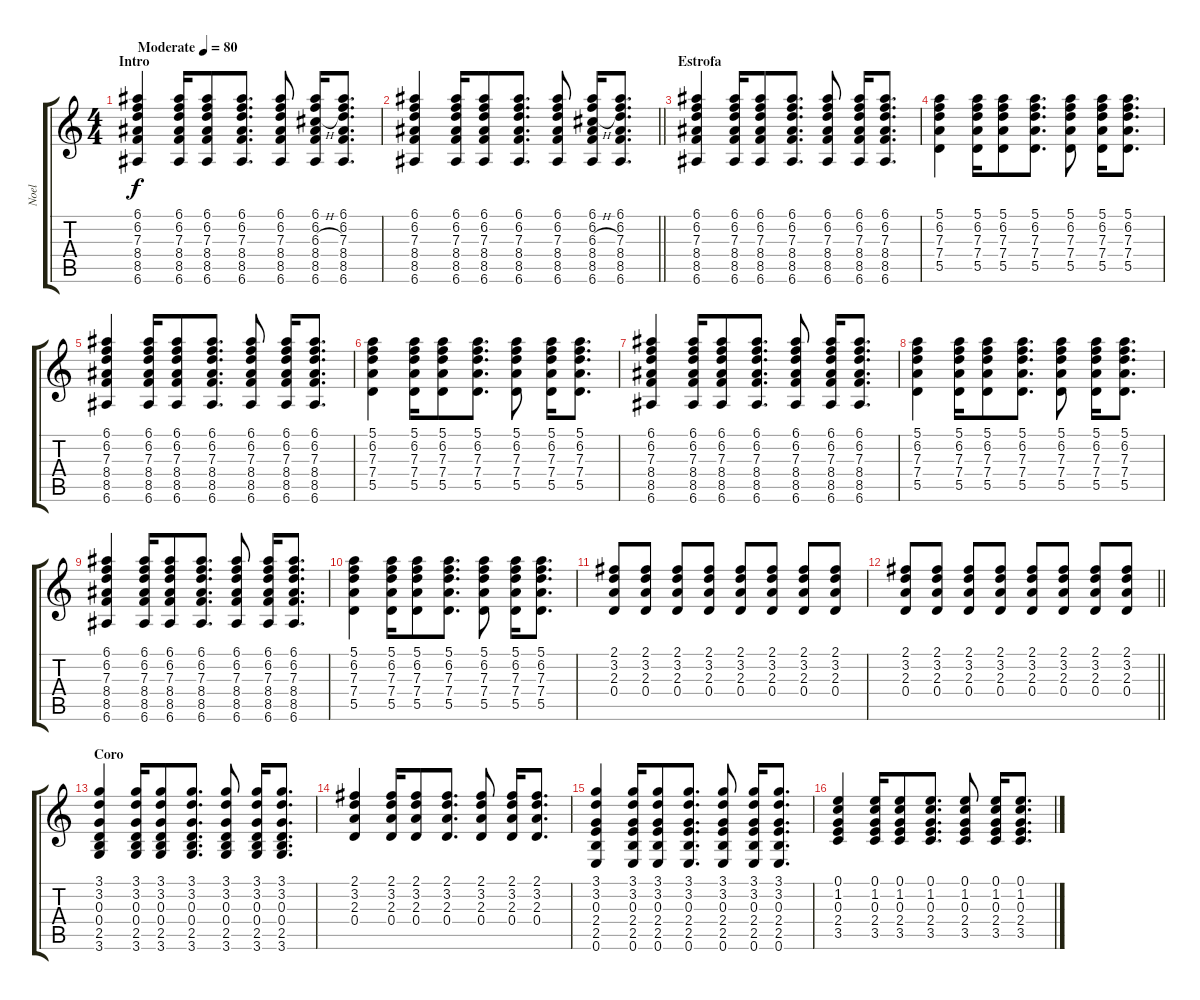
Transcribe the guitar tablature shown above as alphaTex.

\track ("Noel" "Noel") {instrument overdrivenguitar}
\staff {score tabs}
\tuning (E4 B3 G3 D3 A2 E2) {hide}
\ts (4 4)
\section ("" "Intro")
\tempo (80 "Moderate")
\clef g2
\ks c
(6.1 6.2 7.3 8.4 8.5 6.6).4{dy f instrument overdrivenguitar} (6.1 6.2 7.3 8.4 8.5 6.6).16 (6.1 6.2 7.3 8.4 8.5 6.6).8 (6.1 6.2 7.3 8.4 8.5 6.6).8{d} (6.1 6.2 7.3 8.4 8.5 6.6).8 (6.1 6.2 6.3{h} 8.4 8.5 6.6).16 (6.1 6.2 7.3 8.4 8.5 6.6).8{d} |
\barLineRight lightlight
(6.1 6.2 7.3 8.4 8.5 6.6).4 (6.1 6.2 7.3 8.4 8.5 6.6).16 (6.1 6.2 7.3 8.4 8.5 6.6).8 (6.1 6.2 7.3 8.4 8.5 6.6).8{d} (6.1 6.2 7.3 8.4 8.5 6.6).8 (6.1 6.2 6.3{h} 8.4 8.5 6.6).16 (6.1 6.2 7.3 8.4 8.5 6.6).8{d} |
\section ("" "Estrofa")
(6.1 6.2 7.3 8.4 8.5 6.6).4 (6.1 6.2 7.3 8.4 8.5 6.6).16 (6.1 6.2 7.3 8.4 8.5 6.6).8 (6.1 6.2 7.3 8.4 8.5 6.6).8{d} (6.1 6.2 7.3 8.4 8.5 6.6).8 (6.1 6.2 7.3 8.4 8.5 6.6).16 (6.1 6.2 7.3 8.4 8.5 6.6).8{d} |
(5.1 6.2 7.3 7.4 5.5).4 (5.1 6.2 7.3 7.4 5.5).16 (5.1 6.2 7.3 7.4 5.5).8 (5.1 6.2 7.3 7.4 5.5).8{d} (5.1 6.2 7.3 7.4 5.5).8 (5.1 6.2 7.3 7.4 5.5).16 (5.1 6.2 7.3 7.4 5.5).8{d} |
(6.1 6.2 7.3 8.4 8.5 6.6).4 (6.1 6.2 7.3 8.4 8.5 6.6).16 (6.1 6.2 7.3 8.4 8.5 6.6).8 (6.1 6.2 7.3 8.4 8.5 6.6).8{d} (6.1 6.2 7.3 8.4 8.5 6.6).8 (6.1 6.2 7.3 8.4 8.5 6.6).16 (6.1 6.2 7.3 8.4 8.5 6.6).8{d} |
(5.1 6.2 7.3 7.4 5.5).4 (5.1 6.2 7.3 7.4 5.5).16 (5.1 6.2 7.3 7.4 5.5).8 (5.1 6.2 7.3 7.4 5.5).8{d} (5.1 6.2 7.3 7.4 5.5).8 (5.1 6.2 7.3 7.4 5.5).16 (5.1 6.2 7.3 7.4 5.5).8{d} |
(6.1 6.2 7.3 8.4 8.5 6.6).4 (6.1 6.2 7.3 8.4 8.5 6.6).16 (6.1 6.2 7.3 8.4 8.5 6.6).8 (6.1 6.2 7.3 8.4 8.5 6.6).8{d} (6.1 6.2 7.3 8.4 8.5 6.6).8 (6.1 6.2 7.3 8.4 8.5 6.6).16 (6.1 6.2 7.3 8.4 8.5 6.6).8{d} |
(5.1 6.2 7.3 7.4 5.5).4 (5.1 6.2 7.3 7.4 5.5).16 (5.1 6.2 7.3 7.4 5.5).8 (5.1 6.2 7.3 7.4 5.5).8{d} (5.1 6.2 7.3 7.4 5.5).8 (5.1 6.2 7.3 7.4 5.5).16 (5.1 6.2 7.3 7.4 5.5).8{d} |
(6.1 6.2 7.3 8.4 8.5 6.6).4 (6.1 6.2 7.3 8.4 8.5 6.6).16 (6.1 6.2 7.3 8.4 8.5 6.6).8 (6.1 6.2 7.3 8.4 8.5 6.6).8{d} (6.1 6.2 7.3 8.4 8.5 6.6).8 (6.1 6.2 7.3 8.4 8.5 6.6).16 (6.1 6.2 7.3 8.4 8.5 6.6).8{d} |
(5.1 6.2 7.3 7.4 5.5).4 (5.1 6.2 7.3 7.4 5.5).16 (5.1 6.2 7.3 7.4 5.5).8 (5.1 6.2 7.3 7.4 5.5).8{d} (5.1 6.2 7.3 7.4 5.5).8 (5.1 6.2 7.3 7.4 5.5).16 (5.1 6.2 7.3 7.4 5.5).8{d} |
(2.1 3.2 2.3 0.4).8 (2.1 3.2 2.3 0.4).8 (2.1 3.2 2.3 0.4).8 (2.1 3.2 2.3 0.4).8 (2.1 3.2 2.3 0.4).8 (2.1 3.2 2.3 0.4).8 (2.1 3.2 2.3 0.4).8 (2.1 3.2 2.3 0.4).8 |
\barLineRight lightlight
(2.1 3.2 2.3 0.4).8 (2.1 3.2 2.3 0.4).8 (2.1 3.2 2.3 0.4).8 (2.1 3.2 2.3 0.4).8 (2.1 3.2 2.3 0.4).8 (2.1 3.2 2.3 0.4).8 (2.1 3.2 2.3 0.4).8 (2.1 3.2 2.3 0.4).8 |
\section ("" "Coro")
(3.1 3.2 0.3 0.4 2.5 3.6).4 (3.1 3.2 0.3 0.4 2.5 3.6).16 (3.1 3.2 0.3 0.4 2.5 3.6).8 (3.1 3.2 0.3 0.4 2.5 3.6).8{d} (3.1 3.2 0.3 0.4 2.5 3.6).8 (3.1 3.2 0.3 0.4 2.5 3.6).16 (3.1 3.2 0.3 0.4 2.5 3.6).8{d} |
(2.1 3.2 2.3 0.4).4 (2.1 3.2 2.3 0.4).16 (2.1 3.2 2.3 0.4).8 (2.1 3.2 2.3 0.4).8{d} (2.1 3.2 2.3 0.4).8 (2.1 3.2 2.3 0.4).16 (2.1 3.2 2.3 0.4).8{d} |
(3.1 3.2 0.3 2.4 2.5 0.6).4 (3.1 3.2 0.3 2.4 2.5 0.6).16 (3.1 3.2 0.3 2.4 2.5 0.6).8 (3.1 3.2 0.3 2.4 2.5 0.6).8{d} (3.1 3.2 0.3 2.4 2.5 0.6).8 (3.1 3.2 0.3 2.4 2.5 0.6).16 (3.1 3.2 0.3 2.4 2.5 0.6).8{d} |
(0.1 1.2 0.3 2.4 3.5).4 (0.1 1.2 0.3 2.4 3.5).16 (0.1 1.2 0.3 2.4 3.5).8 (0.1 1.2 0.3 2.4 3.5).8{d} (0.1 1.2 0.3 2.4 3.5).8 (0.1 1.2 0.3 2.4 3.5).16 (0.1 1.2 0.3 2.4 3.5).8{d}
